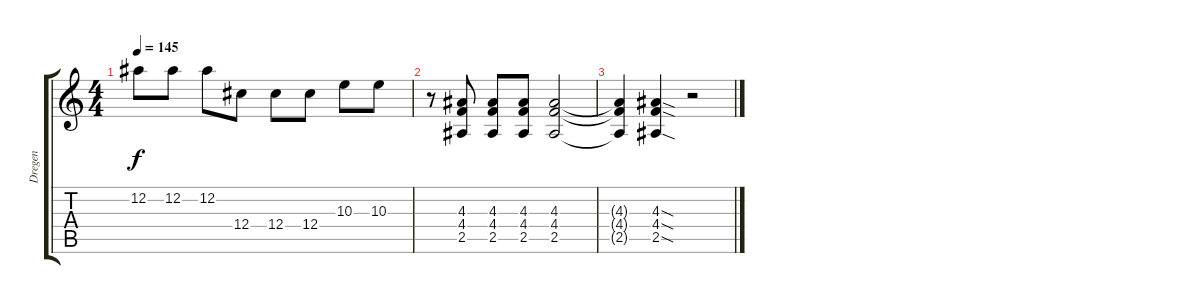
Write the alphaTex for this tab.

\track ("Dregen" "Dregen") {instrument overdrivenguitar}
\staff {score tabs}
\tuning (Eb4 Bb3 Gb3 Db3 Ab2 Eb2) {hide}
\ts (4 4)
\tempo 145
\clef g2
\ks c
12.2.8{dy f} 12.2.8 12.2.8 12.4.8 12.4.8 12.4.8 10.3.8 10.3.8 |
r.8 (4.3 4.4 2.5).8 (4.3 4.4 2.5).8 (4.3 4.4 2.5).8 (4.3 4.4 2.5).2 |
(4.3{t} 4.4{t} 2.5{t}).4 (4.3{sod} 4.4{sod} 2.5{sod}).4 r.2
